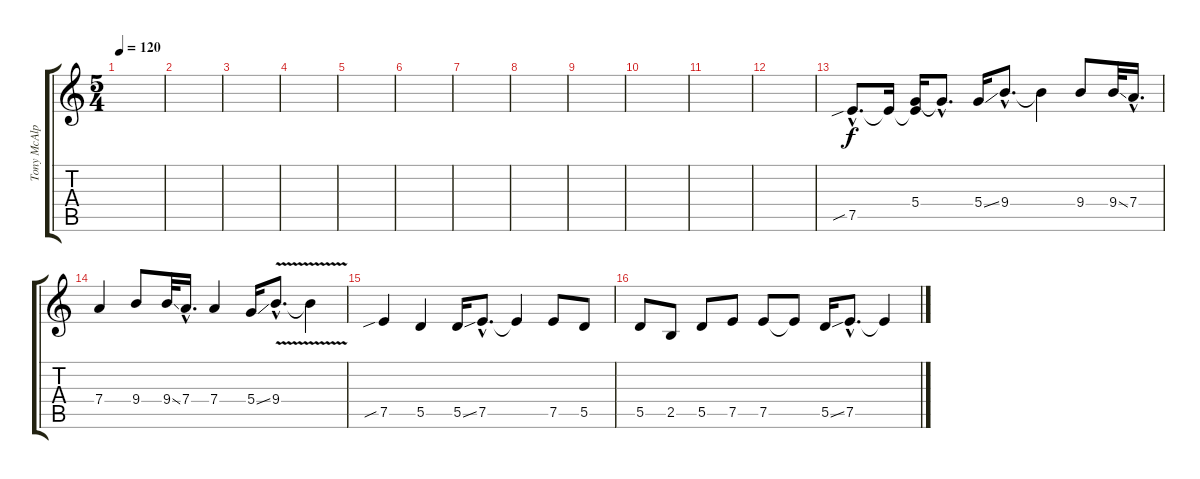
\track ("Tony McAlpine" "Tony McAlp") {instrument overdrivenguitar}
\staff {score tabs}
\tuning (E4 B3 G3 D3 A2 E2) {hide}
\ts (5 4)
\tempo 120
\clef g2
\ks c
|
|
|
|
|
|
|
|
|
|
|
|
7.5{sib hac}.8{d} 7.5{t}.16 (5.4 7.5{t}).16 5.4{hac t}.8{d} 5.4{ss}.16 9.4{hac}.8{d} 9.4{t}.4 9.4.8 9.4{ss}.32 7.4{hac}.16{d} |
7.4.4 9.4.8 9.4{ss}.32 7.4{hac}.16{d} 7.4.4 5.4{ss}.16 9.4{v hac}.8{d} 9.4{t}.4 |
7.5{sib}.4 5.5.4 5.5{ss}.16 7.5{hac}.8{d} 7.5{t}.4 7.5.8 5.5.8 |
5.5.8 2.5.8 5.5.8 7.5.8 7.5.8 7.5{t}.8 5.5{ss}.16 7.5{hac}.8{d} 7.5{t}.4
